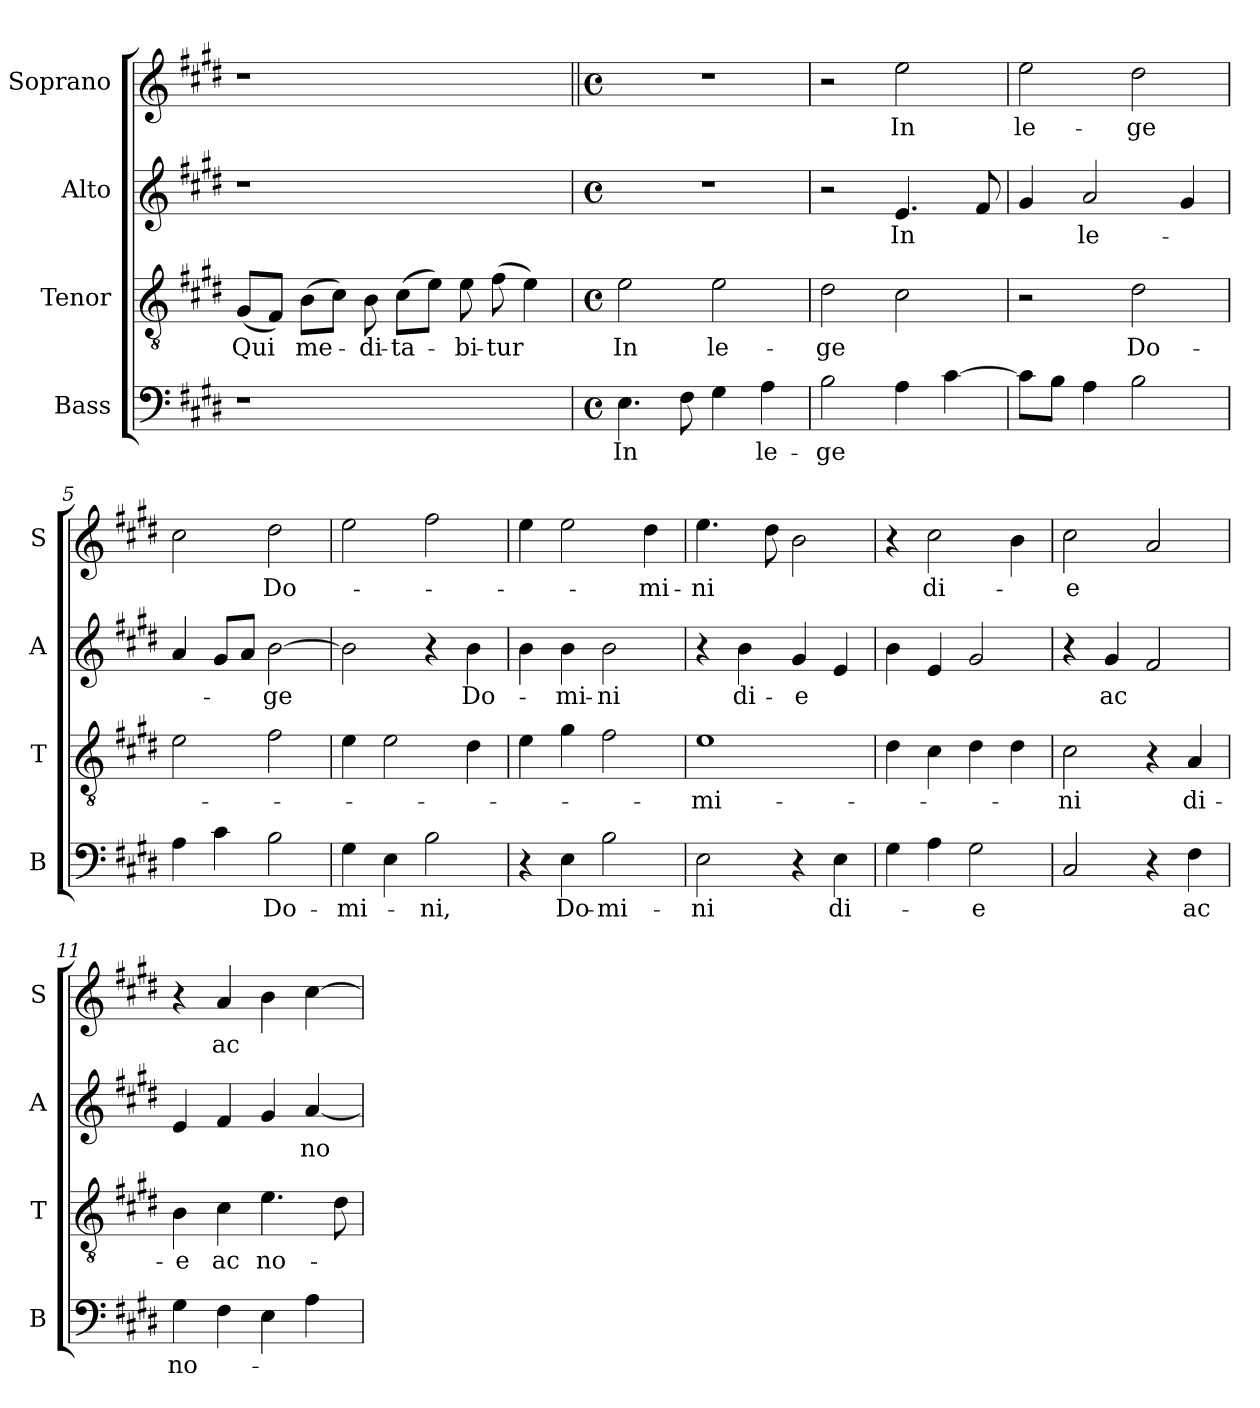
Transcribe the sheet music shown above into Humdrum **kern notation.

**kern	**text	**kern	**text	**kern	**text	**kern	**text
*part4	*part4	*part3	*part3	*part2	*part2	*part1	*part1
*staff4	*staff4	*staff3	*staff3	*staff2	*staff2	*staff1	*staff1
*I"Bass	*	*I"Tenor	*	*I"Alto	*	*I"Soprano	*
*I'B	*	*I'T	*	*I'A	*	*I'S	*
!!LO:PB:g=z
*stria5	*	*stria5	*	*stria5	*	*stria5	*
*clefF4	*	*clefGv2	*	*clefG2	*	*clefG2	*
*k[f#c#g#d#]	*	*k[f#c#g#d#]	*	*k[f#c#g#d#]	*	*k[f#c#g#d#]	*
*E:	*	*E:	*	*E:	*	*E:	*
=1	=1	=1	=1	=1	=1	=1	=1
!LO:N:vis=1	!	!	!LO:LY:b	!LO:N:vis=1	!	!LO:N:vis=1	!
1r	.	(<8G#/L	Qui	1r	.	1r	.
.	.	8F#/J)	.	.	.	.	.
!	!	!	!LO:LY:b:cj	!	!	!	!
.	.	(>8B\L	me-	.	.	.	.
.	.	8c#\J)	.	.	.	.	.
!	!	!	!LO:LY:b	!	!	!	!
.	.	8B\	-di-	.	.	.	.
!	!	!	!LO:LY:b:rj	!	!	!	!
.	.	(>8c#\L	-ta-	.	.	.	.
.	.	8e\J)	.	.	.	.	.
!	!	!	!LO:LY:b	!	!	!	!
.	.	8e\	-bi-	.	.	.	.
!	!	!	!LO:LY:b:cj	!	!	!	!
4.ryy	.	(>8f#\	-tur	4.ryy	.	4.ryy	.
.	.	4e\)	.	.	.	.	.
=2	=2||	=2	=2||	=2	=2||	=2||	=2||
*M4/4	*	*M4/4	*	*M4/4	*	*M4/4	*
*met(c)	*	*met(c)	*	*met(c)	*	*met(c)	*
!	!LO:LY:b:cj	!	!LO:LY:b:cj	!	!	!	!
4.E\	In	2e\	In	1r	.	1r	.
8F#\	.	.	.	.	.	.	.
!	!	!	!LO:LY:b:cj	!	!	!	!
4G#\	.	2e\	le-	.	.	.	.
!	!LO:LY:b:cj	!	!	!	!	!	!
4A\	le-	.	.	.	.	.	.
=3	=3	=3	=3	=3	=3	=3	=3
!	!LO:LY:b:cj	!	!LO:LY:b:cj	!	!	!	!
2B\	-ge	2d#\	-ge	2r	.	2r	.
!	!	!	!	!	!LO:LY:b:cj	!	!LO:LY:b:cj
4A\	.	2c#\	.	4.e/	In	2ee\	In
[>4c#\	.	.	.	.	.	.	.
.	.	.	.	8f#/	.	.	.
=4	=4	=4	=4	=4	=4	=4	=4
!	!	!	!	!	!	!	!LO:LY:b:cj
8c#\L]	.	2r	.	4g#/	.	2ee\	le-
8B\J	.	.	.	.	.	.	.
!	!	!	!	!	!LO:LY:b:cj	!	!
4A\	.	.	.	2a/	le-	.	.
!	!	!	!LO:LY:b:cj	!	!	!	!LO:LY:b:cj
2B\	.	2d#\	Do-	.	.	2dd#\	-ge
.	.	.	.	4g#/	.	.	.
=5	=5	=5	=5	=5	=5	=5	=5
4A\	.	2e\	.	4a/	.	2cc#\	.
4c#\	.	.	.	8g#/L	.	.	.
.	.	.	.	8a/J	.	.	.
!	!LO:LY:b:cj	!	!	!	!LO:LY:b:cj	!	!LO:LY:b:cj
2B\	Do-	2f#\	.	[<2b\	-ge	2dd#\	Do-
!!LO:LB:g=z
=6	=6	=6	=6	=6	=6	=6	=6
!	!LO:LY:b:cj	!	!	!	!	!	!
4G#\	-mi-	4e\	.	2b\]	.	2ee\	.
4E\	.	2e\	.	.	.	.	.
!	!LO:LY:b:cj	!	!	!	!	!	!
2B\	-ni,	.	.	4r	.	2ff#\	.
!	!	!	!	!	!LO:LY:b:cj	!	!
.	.	4d#\	.	4b\	Do-	.	.
=7	=7	=7	=7	=7	=7	=7	=7
4r	.	4e\	.	4b\	.	4ee\	.
!	!LO:LY:b:cj	!	!	!	!LO:LY:b:cj	!	!
4E\	Do-	4g#\	.	4b\	-mi-	2ee\	.
!	!LO:LY:b:cj	!	!	!	!LO:LY:b:cj	!	!
2B\	-mi-	2f#\	.	2b\	-ni	.	.
!	!	!	!	!	!	!	!LO:LY:b:cj
.	.	.	.	.	.	4dd#\	-mi-
=8	=8	=8	=8	=8	=8	=8	=8
!	!LO:LY:b:cj	!	!LO:LY:b:cj	!	!	!	!LO:LY:b:cj
2E\	-ni	1e	-mi-	4r	.	4.ee\	-ni
!	!	!	!	!	!LO:LY:b:cj	!	!
.	.	.	.	4b\	di-	.	.
.	.	.	.	.	.	8dd#\	.
!	!	!	!	!	!LO:LY:b:rj	!	!
4r	.	.	.	4g#/	-e	2b\	.
!	!LO:LY:b:cj	!	!	!	!	!	!
4E\	di-	.	.	4e/	.	.	.
=9	=9	=9	=9	=9	=9	=9	=9
4G#\	.	4d#\	.	4b\	.	4r	.
!	!	!	!	!	!	!	!LO:LY:b:cj
4A\	.	4c#\	.	4e/	.	2cc#\	di-
!	!LO:LY:b:rj	!	!	!	!	!	!
2G#\	-e	4d#\	.	2g#/	.	.	.
.	.	4d#\	.	.	.	4b\	.
=10	=10	=10	=10	=10	=10	=10	=10
!	!	!	!LO:LY:b:cj	!	!	!	!LO:LY:b:rj
2C#/	.	2c#\	-ni	4r	.	2cc#\	-e
!	!	!	!	!	!LO:LY:b:cj	!	!
.	.	.	.	4g#/	ac	.	.
4r	.	4r	.	2f#/	.	2a/	.
!	!LO:LY:b:cj	!	!LO:LY:b:cj	!	!	!	!
4F#\	ac	4A/	di-	.	.	.	.
=11	=11	=11	=11	=11	=11	=11	=11
!	!LO:LY:b:cj	!	!LO:LY:b:cj	!	!	!	!
4G#\	no-	4B\	-e	4e/	.	4r	.
!	!	!	!LO:LY:b:cj	!	!	!	!LO:LY:b:cj
4F#\	.	4c#\	ac	4f#/	.	4a/	ac
!	!	!	!LO:LY:b:cj	!	!	!	!
4E\	.	4.e\	no-	4g#/	.	4b\	.
!	!	!	!	!	!LO:LY:b:cj	!	!
4A\	.	.	.	[>4a/	no-	[<4cc#\	.
.	.	8d#\	.	.	.	.	.
=	=	=	=	=	=	=	=
*-	*-	*-	*-	*-	*-	*-	*-
